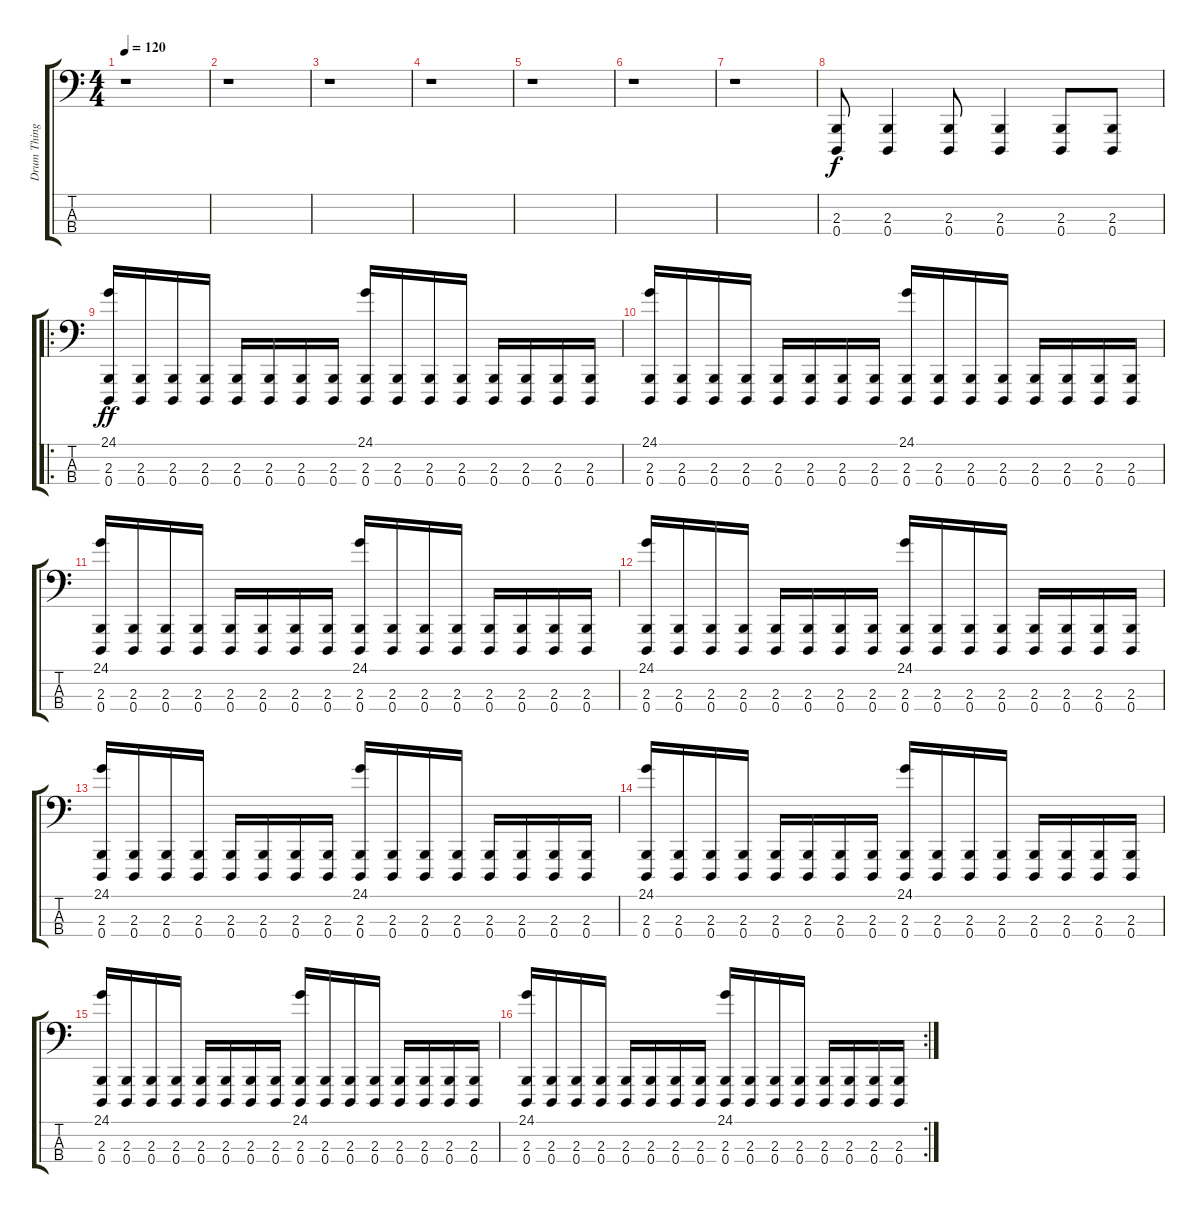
\track ("Drum Thingy (Pickles?)" "Drum Thing") {instrument melodictom}
\staff {score tabs}
\tuning (G2 D2 A1 D1) {hide}
\ts (4 4)
\tempo 120
\clef f4
\ks c
r.1{dy f} |
r.1 |
r.1 |
r.1 |
r.1 |
r.1 |
r.1 |
(2.3 0.4).8 (2.3 0.4).4 (2.3 0.4).8 (2.3 0.4).4 (2.3 0.4).8 (2.3 0.4).8 |
\ro
(24.1 2.3 0.4).16{dy ff} (2.3 0.4).16 (2.3 0.4).16 (2.3 0.4).16 (2.3 0.4).16 (2.3 0.4).16 (2.3 0.4).16 (2.3 0.4).16 (24.1 2.3 0.4).16 (2.3 0.4).16 (2.3 0.4).16 (2.3 0.4).16 (2.3 0.4).16 (2.3 0.4).16 (2.3 0.4).16 (2.3 0.4).16 |
(24.1 2.3 0.4).16 (2.3 0.4).16 (2.3 0.4).16 (2.3 0.4).16 (2.3 0.4).16 (2.3 0.4).16 (2.3 0.4).16 (2.3 0.4).16 (24.1 2.3 0.4).16 (2.3 0.4).16 (2.3 0.4).16 (2.3 0.4).16 (2.3 0.4).16 (2.3 0.4).16 (2.3 0.4).16 (2.3 0.4).16 |
(24.1 2.3 0.4).16 (2.3 0.4).16 (2.3 0.4).16 (2.3 0.4).16 (2.3 0.4).16 (2.3 0.4).16 (2.3 0.4).16 (2.3 0.4).16 (24.1 2.3 0.4).16 (2.3 0.4).16 (2.3 0.4).16 (2.3 0.4).16 (2.3 0.4).16 (2.3 0.4).16 (2.3 0.4).16 (2.3 0.4).16 |
(24.1 2.3 0.4).16 (2.3 0.4).16 (2.3 0.4).16 (2.3 0.4).16 (2.3 0.4).16 (2.3 0.4).16 (2.3 0.4).16 (2.3 0.4).16 (24.1 2.3 0.4).16 (2.3 0.4).16 (2.3 0.4).16 (2.3 0.4).16 (2.3 0.4).16 (2.3 0.4).16 (2.3 0.4).16 (2.3 0.4).16 |
(24.1 2.3 0.4).16 (2.3 0.4).16 (2.3 0.4).16 (2.3 0.4).16 (2.3 0.4).16 (2.3 0.4).16 (2.3 0.4).16 (2.3 0.4).16 (24.1 2.3 0.4).16 (2.3 0.4).16 (2.3 0.4).16 (2.3 0.4).16 (2.3 0.4).16 (2.3 0.4).16 (2.3 0.4).16 (2.3 0.4).16 |
(24.1 2.3 0.4).16 (2.3 0.4).16 (2.3 0.4).16 (2.3 0.4).16 (2.3 0.4).16 (2.3 0.4).16 (2.3 0.4).16 (2.3 0.4).16 (24.1 2.3 0.4).16 (2.3 0.4).16 (2.3 0.4).16 (2.3 0.4).16 (2.3 0.4).16 (2.3 0.4).16 (2.3 0.4).16 (2.3 0.4).16 |
(24.1 2.3 0.4).16 (2.3 0.4).16 (2.3 0.4).16 (2.3 0.4).16 (2.3 0.4).16 (2.3 0.4).16 (2.3 0.4).16 (2.3 0.4).16 (24.1 2.3 0.4).16 (2.3 0.4).16 (2.3 0.4).16 (2.3 0.4).16 (2.3 0.4).16 (2.3 0.4).16 (2.3 0.4).16 (2.3 0.4).16 |
\rc 2
(24.1 2.3 0.4).16 (2.3 0.4).16 (2.3 0.4).16 (2.3 0.4).16 (2.3 0.4).16 (2.3 0.4).16 (2.3 0.4).16 (2.3 0.4).16 (24.1 2.3 0.4).16 (2.3 0.4).16 (2.3 0.4).16 (2.3 0.4).16 (2.3 0.4).16 (2.3 0.4).16 (2.3 0.4).16 (2.3 0.4).16
